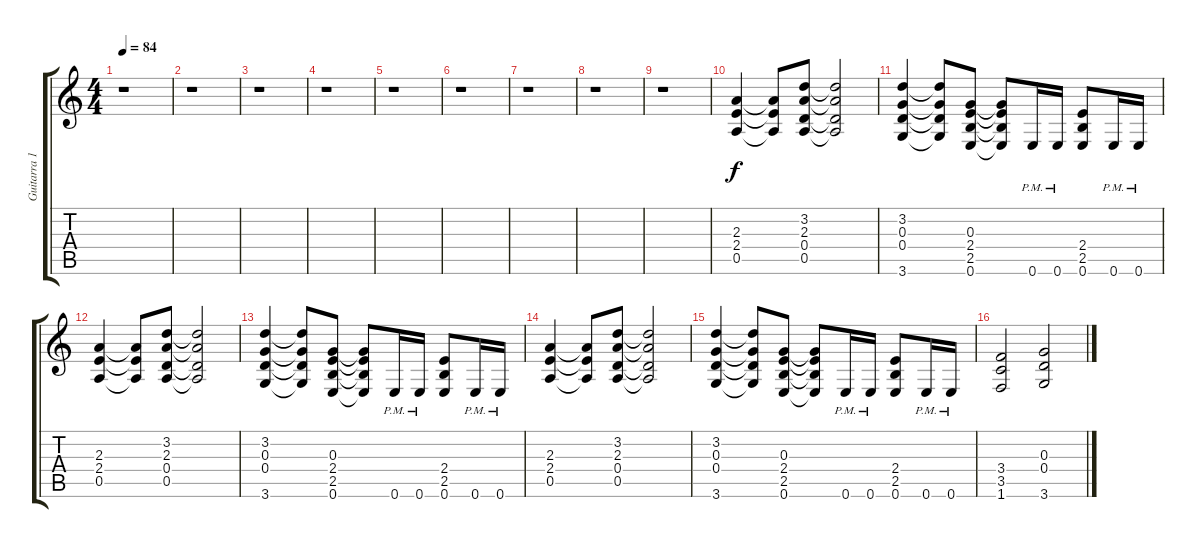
\track ("Guitarra 1 - (Michal Sweet)" "Guitarra 1") {instrument distortionguitar}
\staff {score tabs}
\tuning (E4 B3 G3 D3 A2 E2) {hide}
\ts (4 4)
\tempo 84
\clef g2
\ks c
r.1{dy f} |
r.1 |
r.1 |
r.1 |
r.1 |
r.1 |
r.1 |
r.1 |
r.1 |
(2.3 2.4 0.5).4 (2.3{t} 2.4{t} 0.5{t}).8 (3.2 2.3 0.4 0.5).8 (3.2{t} 2.3{t} 0.4{t} 0.5{t}).2 |
(3.2 0.3 0.4 3.6).4 (3.2{t} 0.3{t} 0.4{t} 3.6{t}).8 (0.3 2.4 2.5 0.6).8 (0.3{t} 2.4{t} 2.5{t} 0.6{t}).8 0.6{pm}.16 0.6{pm}.16 (2.4 2.5 0.6).8 0.6{pm}.16 0.6{pm}.16 |
(2.3 2.4 0.5).4 (2.3{t} 2.4{t} 0.5{t}).8 (3.2 2.3 0.4 0.5).8 (3.2{t} 2.3{t} 0.4{t} 0.5{t}).2 |
(3.2 0.3 0.4 3.6).4 (3.2{t} 0.3{t} 0.4{t} 3.6{t}).8 (0.3 2.4 2.5 0.6).8 (0.3{t} 2.4{t} 2.5{t} 0.6{t}).8 0.6{pm}.16 0.6{pm}.16 (2.4 2.5 0.6).8 0.6{pm}.16 0.6{pm}.16 |
(2.3 2.4 0.5).4 (2.3{t} 2.4{t} 0.5{t}).8 (3.2 2.3 0.4 0.5).8 (3.2{t} 2.3{t} 0.4{t} 0.5{t}).2 |
(3.2 0.3 0.4 3.6).4 (3.2{t} 0.3{t} 0.4{t} 3.6{t}).8 (0.3 2.4 2.5 0.6).8 (0.3{t} 2.4{t} 2.5{t} 0.6{t}).8 0.6{pm}.16 0.6{pm}.16 (2.4 2.5 0.6).8 0.6{pm}.16 0.6{pm}.16 |
(3.4 3.5 1.6).2 (0.3 0.4 3.6).2
